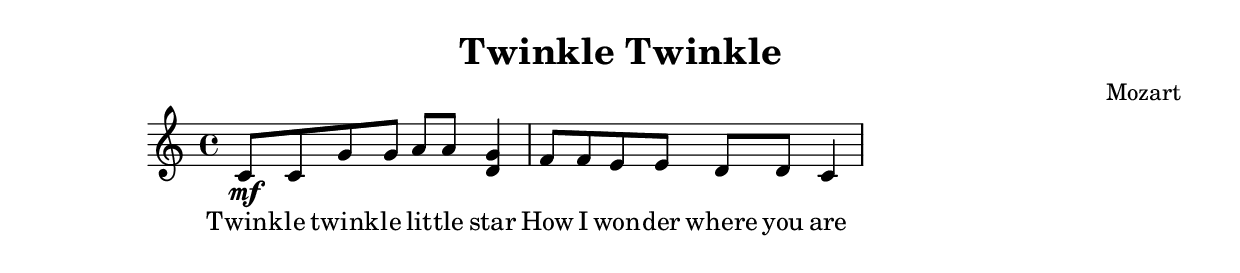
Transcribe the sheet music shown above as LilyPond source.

\header {
  title = "Twinkle Twinkle"
  composer = "Mozart"
}

\relative c' {
  c8\mf c g' g
  a a <g d>4
  f8 f e e 
  d d c4
}

\addlyrics {
  Twink -- le twink -- le lit -- tle star
  How I won -- der where you are
}
